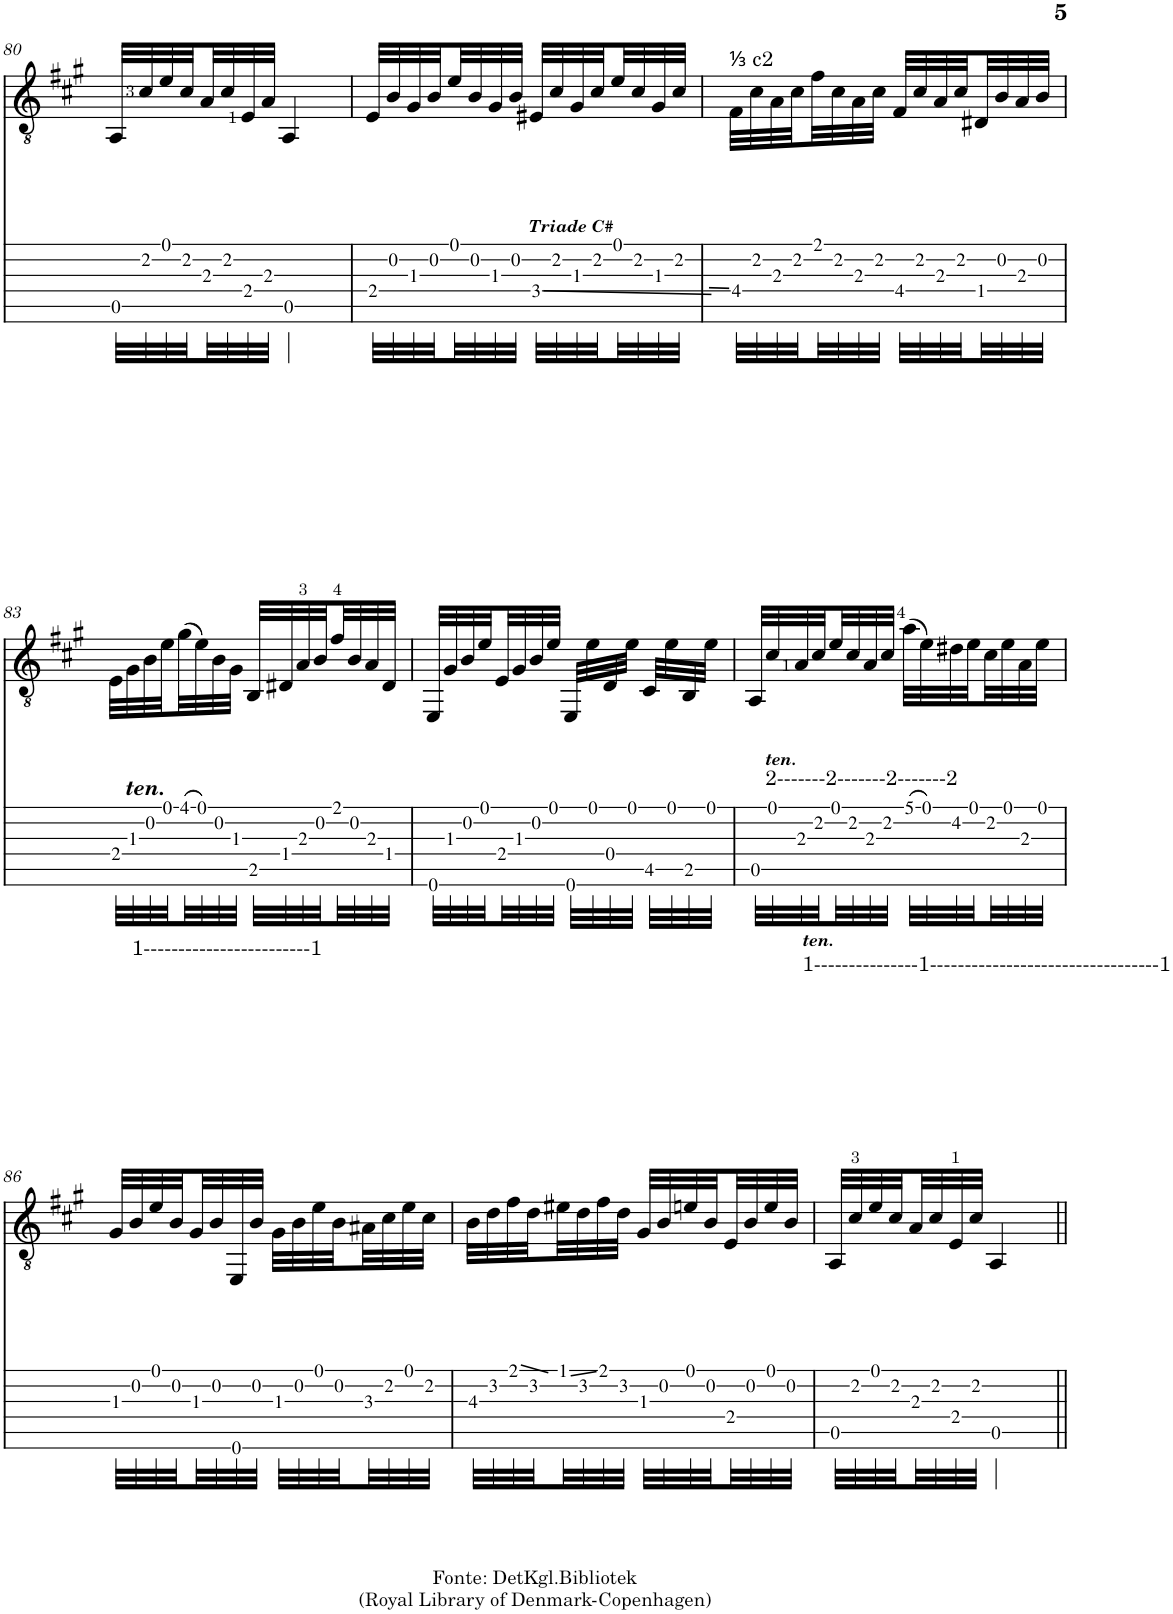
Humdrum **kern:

**kern	**kern
*part2	*part1
*staff2	*staff1
*I"Chitarra classica (Intavolatura)	*I"Classical Guitar
!!LO:PB:g=z
*	*clefGv2
*k[f#c#g#]	*k[f#c#g#]
*M2/4	*M2/4
=80	=80
32AA\LLL	32AA/LLL
32c#\	32c#/
32e\	32e/
32c#\	32c#/
32A\	32A/
32c#\	32c#/
32E\	32E/
32A\JJJ	32A/JJJ
4AA\	4AA/
=81	=81
32E\LLL	32E/LLL
32B\	32B/
32G#\	32G#/
32B\	32B/
32e\	32e/
32B\	32B/
32G#\	32G#/
32B\JJJ	32B/JJJ
!LO:TX:a:Bi:t=Triade C#	!
32E#X\LLL	32E#X/LLL
32c#\	32c#/
32G#\	32G#/
32c#\	32c#/
32e\	32e/
32c#\	32c#/
32G#\	32G#/
32c#\JJJ	32c#/JJJ
=82	=82
!	!LO:TX:a:t=⅓ c2
32F#\LLL	32F#\LLL
32c#\	32c#\
32A\	32A\
32c#\	32c#\
32f#\	32f#\
32c#\	32c#\
32A\	32A\
32c#\JJJ	32c#\JJJ
32F#\LLL	32F#/LLL
32c#\	32c#/
32A\	32A/
32c#\	32c#/
32D#X\	32D#X/
32B\	32B/
32A\	32A/
32B\JJJ	32B/JJJ
!!LO:LB:g=z
=83	=83
32E\LLL	32E\LLL
!LO:TX:b:t=1------------------------1	!
!LO:TX:a:Bi:t=ten.	!
32G#\	32G#\
32B\	32B\
32e\	32e\
(32g#\	(32g#\
32e\)	32e\)
32B\	32B\
32G#\JJJ	32G#\JJJ
32BB\LLL	32BB/LLL
32D#X\	32D#X/
32A\	32A/
32B\	32B/
32f#\	32f#/
32B\	32B/
32A\	32A/
32D#\JJJ	32D#/JJJ
=84	=84
32EE\LLL	32EE/LLL
32G#\	32G#/
32B\	32B/
32e\	32e/
32E\	32E/
32G#\	32G#/
32B\	32B/
32e\JJJ	32e/JJJ
32EE\LLL	32EE/LLL
32e\	32e\
32D\	32D/
32e\JJJ	32e\JJJ
32C#\LLL	32C#/LLL
32e\	32e\
32BB\	32BB/
32e\JJJ	32e\JJJ
=85	=85
32AA\LLL	32AA/LLL
!LO:TX:a:t=2-------2-------2-------2	!
!LO:TX:a:Bi:t=ten.	!
32e\	32c#/
!LO:TX:b:t=1---------------1---------------------------------1	!
!LO:TX:b:Bi:t=ten.	!
32A\	32A/
32c#\	32c#/
32e\	32e/
32c#\	32c#/
32A\	32A/
32c#\JJJ	32c#/JJJ
(32a\LLL	(32a\LLL
32e\)	32e\)
32d#X\	32d#X\
32e\	32e\
32c#\	32c#\
32e\	32e\
32A\	32A\
32e\JJJ	32e\JJJ
!!LO:LB:g=z
=86	=86
32G#\LLL	32G#/LLL
32B\	32B/
32e\	32e/
32B\	32B/
32G#\	32G#/
32B\	32B/
32EE\	32EE/
32B\JJJ	32B/JJJ
32G#\LLL	32G#\LLL
32B\	32B\
32e\	32e\
32B\	32B\
32A#X\	32A#X\
32c#\	32c#\
32e\	32e\
32c#\JJJ	32c#\JJJ
=87	=87
32B\LLL	32B\LLL
32d\	32d\
32f#\	32f#\
32d\	32d\
32e#X\	32e#X\
32d\	32d\
32f#\	32f#\
32d\JJJ	32d\JJJ
32G#\LLL	32G#/LLL
32B\	32B/
32en\	32en/
32B\	32B/
32E\	32E/
32B\	32B/
32e\	32e/
32B\JJJ	32B/JJJ
=88	=88
32AA\LLL	32AA/LLL
32c#\	32c#/
32e\	32e/
32c#\	32c#/
32A\	32A/
32c#\	32c#/
32E\	32E/
32c#\JJJ	32c#/JJJ
4AA\	4AA/
=||	=||
*-	*-
